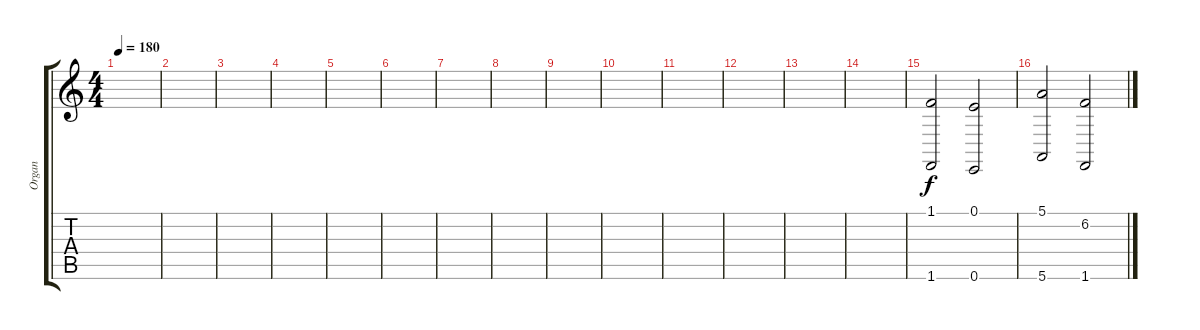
\track ("Organ" "Organ") {instrument churchorgan}
\staff {score tabs}
\tuning (E4 B3 G3 D3 A2 E2) {hide}
\ts (4 4)
\tempo 180
\clef g2
\ks c
|
|
|
|
|
|
|
|
|
|
|
|
|
|
(1.1 1.6).2 (0.1 0.6).2 |
(5.1 5.6).2 (6.2 1.6).2
